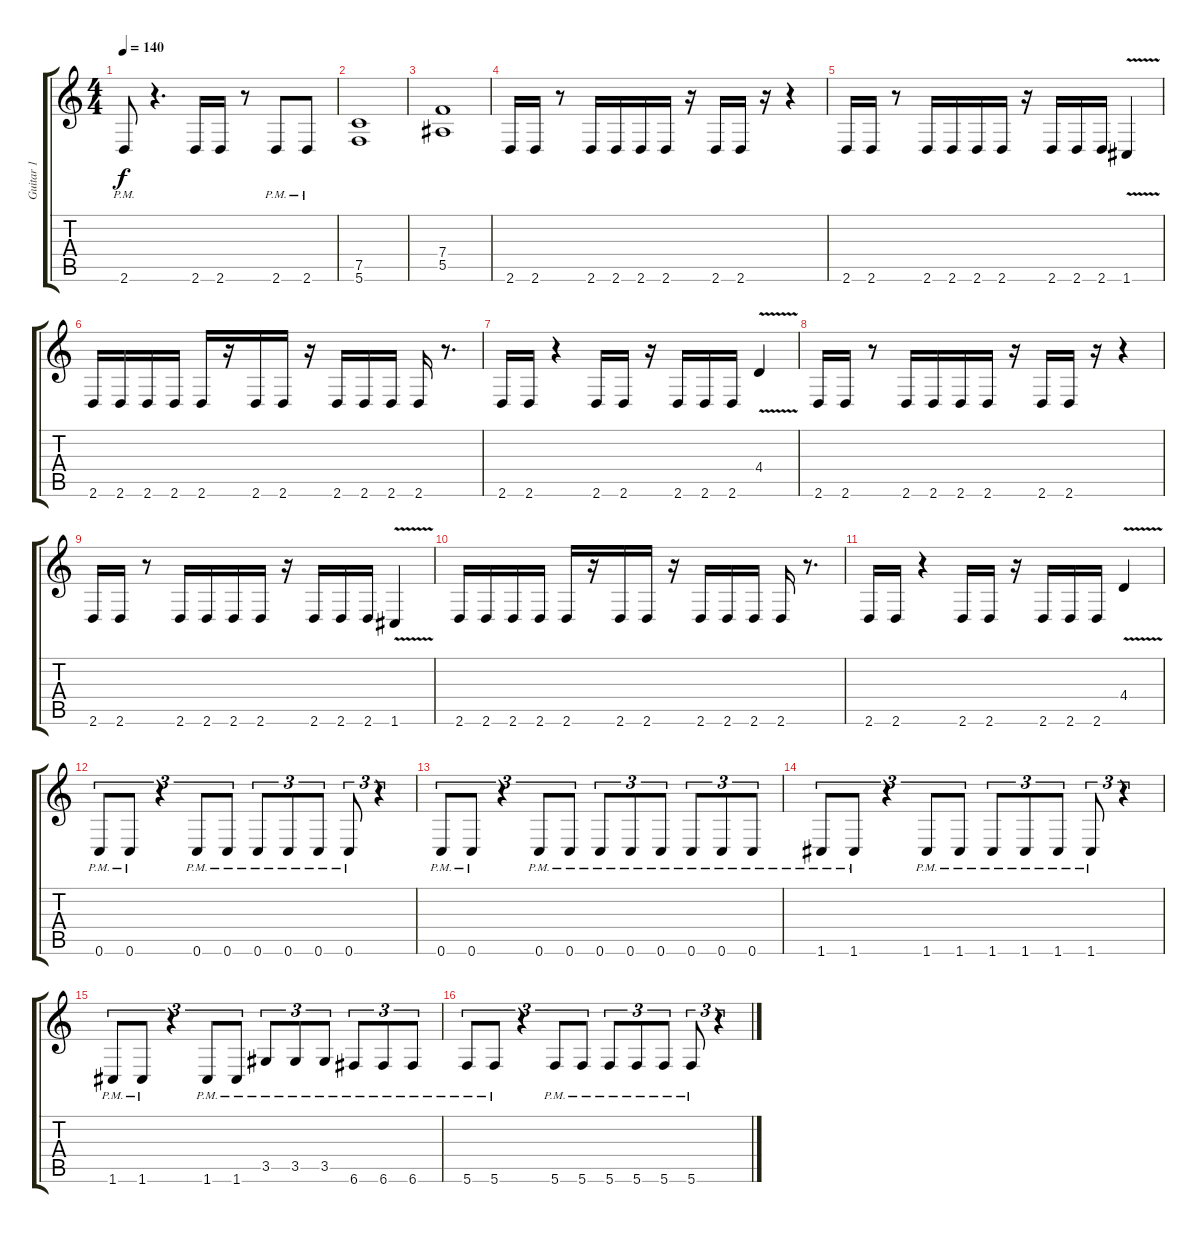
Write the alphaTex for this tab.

\track ("Guitar 1" "Guitar 1") {instrument overdrivenguitar}
\staff {score tabs}
\tuning (C4 G3 Eb3 Bb2 F2 C2) {hide}
\ts (4 4)
\tempo 140
\clef g2
\ks c
2.6{pm}.8{dy f} r.4{d} 2.6.16 2.6.16 r.8 2.6{pm}.8 2.6{pm}.8 |
(7.5 5.6).1 |
(7.4 5.5).1 |
\section ("" "")
2.6.16 2.6.16 r.8 2.6.16 2.6.16 2.6.16 2.6.16 r.16 2.6.16 2.6.16 r.16 r.4 |
2.6.16 2.6.16 r.8 2.6.16 2.6.16 2.6.16 2.6.16 r.16 2.6.16 2.6.16 2.6.16 1.6{v}.4 |
2.6.16 2.6.16 2.6.16 2.6.16 2.6.16 r.16 2.6.16 2.6.16 r.16 2.6.16 2.6.16 2.6.16 2.6.16 r.8{d} |
2.6.16 2.6.16 r.4 2.6.16 2.6.16 r.16 2.6.16 2.6.16 2.6.16 4.4{v}.4 |
2.6.16 2.6.16 r.8 2.6.16 2.6.16 2.6.16 2.6.16 r.16 2.6.16 2.6.16 r.16 r.4 |
2.6.16 2.6.16 r.8 2.6.16 2.6.16 2.6.16 2.6.16 r.16 2.6.16 2.6.16 2.6.16 1.6{v}.4 |
2.6.16 2.6.16 2.6.16 2.6.16 2.6.16 r.16 2.6.16 2.6.16 r.16 2.6.16 2.6.16 2.6.16 2.6.16 r.8{d} |
2.6.16 2.6.16 r.4 2.6.16 2.6.16 r.16 2.6.16 2.6.16 2.6.16 4.4{v}.4 |
\section ("" "")
0.6{pm}.8{tu (3 2)} 0.6{pm}.8{tu (3 2)} r.4{tu (3 2)} 0.6{pm}.8{tu (3 2)} 0.6{pm}.8{tu (3 2)} 0.6{pm}.8{tu (3 2)} 0.6{pm}.8{tu (3 2)} 0.6{pm}.8{tu (3 2)} 0.6{pm}.8{tu (3 2)} r.4{tu (3 2)} |
0.6{pm}.8{tu (3 2)} 0.6{pm}.8{tu (3 2)} r.4{tu (3 2)} 0.6{pm}.8{tu (3 2)} 0.6{pm}.8{tu (3 2)} 0.6{pm}.8{tu (3 2)} 0.6{pm}.8{tu (3 2)} 0.6{pm}.8{tu (3 2)} 0.6{pm}.8{tu (3 2)} 0.6{pm}.8{tu (3 2)} 0.6{pm}.8{tu (3 2)} |
1.6{pm}.8{tu (3 2)} 1.6{pm}.8{tu (3 2)} r.4{tu (3 2)} 1.6{pm}.8{tu (3 2)} 1.6{pm}.8{tu (3 2)} 1.6{pm}.8{tu (3 2)} 1.6{pm}.8{tu (3 2)} 1.6{pm}.8{tu (3 2)} 1.6{pm}.8{tu (3 2)} r.4{tu (3 2)} |
1.6{pm}.8{tu (3 2)} 1.6{pm}.8{tu (3 2)} r.4{tu (3 2)} 1.6{pm}.8{tu (3 2)} 1.6{pm}.8{tu (3 2)} 3.5{pm}.8{tu (3 2)} 3.5{pm}.8{tu (3 2)} 3.5{pm}.8{tu (3 2)} 6.6{pm}.8{tu (3 2)} 6.6{pm}.8{tu (3 2)} 6.6{pm}.8{tu (3 2)} |
5.6{pm}.8{tu (3 2)} 5.6{pm}.8{tu (3 2)} r.4{tu (3 2)} 5.6{pm}.8{tu (3 2)} 5.6{pm}.8{tu (3 2)} 5.6{pm}.8{tu (3 2)} 5.6{pm}.8{tu (3 2)} 5.6{pm}.8{tu (3 2)} 5.6{pm}.8{tu (3 2)} r.4{tu (3 2)}
